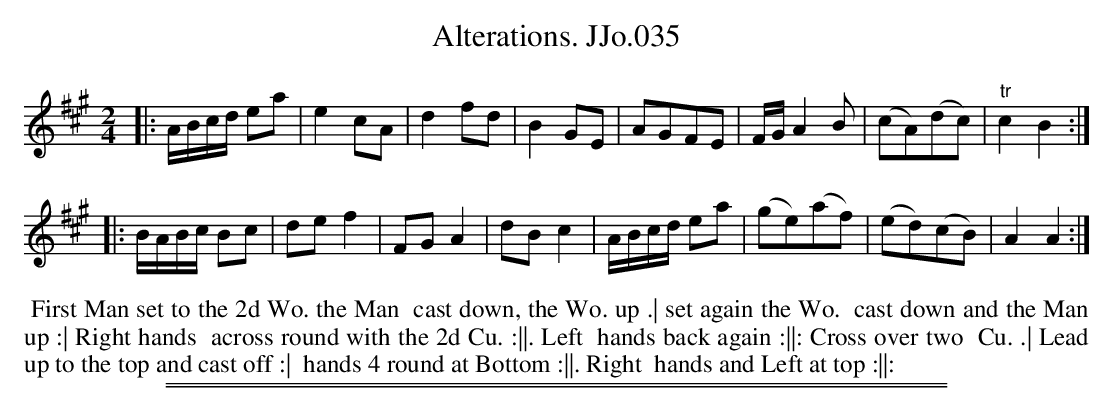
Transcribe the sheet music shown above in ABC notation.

X:1
T: Alterations. JJo.035
M:2/4
L:1/8
K:A
|:\
A/B/c/d/ ea | e2cA | d2fd | B2GE |\
AGFE | F/G/A2B | (cA)(dc) | "^tr"c2B2 :|
|:\
B/A/B/c/ Bc | def2 | FGA2 | dBc2 |\
A/B/c/d/ ea | (ge)(af) | (ed)(cB) | A2A2 :|
